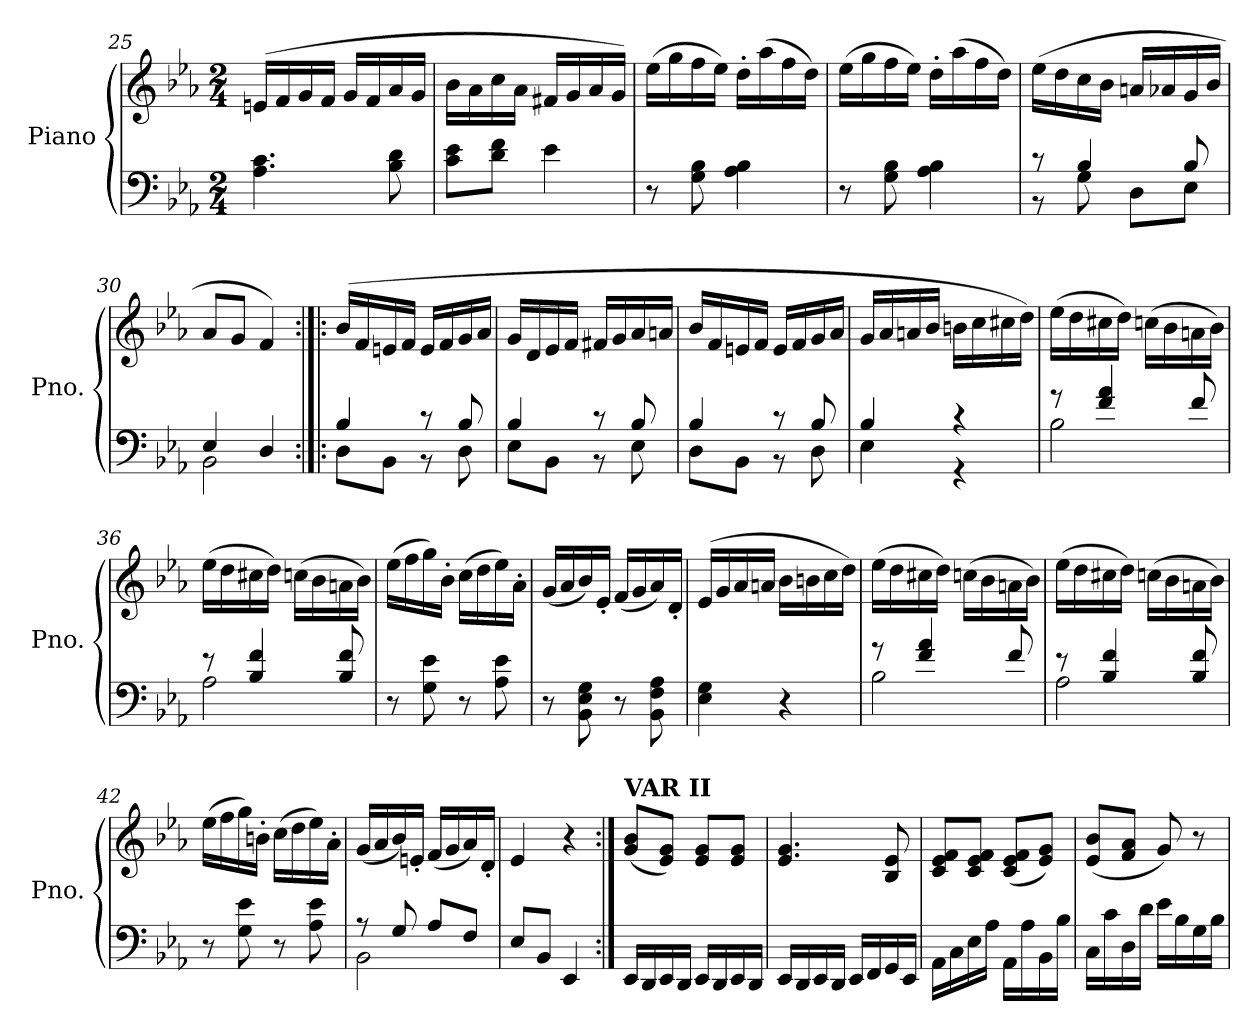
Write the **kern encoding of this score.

**kern	**kern
*part1	*part1
*staff2	*staff1
*I"Piano	*
*I'Pno.	*
*clefF4	*clefG2
*k[b-e-a-]	*k[b-e-a-]
*E-:	*E-:
*M2/4	*M2/4
=25	=25
4.A-\ 4.c\	(>16en/LL
.	16f/
.	16g/
.	16f/JJ
.	16g/LL
.	16f/
8B-\ 8d\	16a-/
.	16g/JJ
=26	=26
8c\ 8e-\L	16b-\LL
.	16a-\
8d\ 8f\J	16cc\
.	16a-\JJ
4e-\	16f#X/LL
.	16g/
.	16a-/
.	16g/JJ)
=27	=27
8r	(>16ee-\LL
.	16gg\
8G\ 8B-\	16ff\
.	16ee-\JJ)
4A-\ 4B-\	16dd'\LL
.	(>16aa-\
.	16ff\
.	16dd\JJ)
=28	=28
8r	(>16ee-\LL
.	16gg\
8G\ 8B-\	16ff\
.	16ee-\JJ)
4A-\ 4B-\	16dd'\LL
.	(>16aa-\
.	16ff\
.	16dd\JJ)
=29	=29
*^	*
8r	8r	(>16ee-\LL
.	.	16dd\
4B-/	8G\	16cc\
.	.	16b-\JJ
.	8D\L	16an/LL
.	.	16a-X/
8B-/	8E-\J	16g/
.	.	16b-/JJ
=30	=30	=30
4E-/	2BB-\	8a-/L
.	.	8g/J
4D/	.	4f/)
=31:|!|:	=31:|!|:	=31:|!|:
4B-/	8D\L	(>16b-/LL
.	.	16f/
.	8BB-\J	16en/
.	.	16f/JJ
8r	8r	16e/LL
.	.	16f/
8B-/	8D\	16g/
.	.	16a-/JJ
=32	=32	=32
4B-/	8E-\L	16g/LL
.	.	16d/
.	8BB-\J	16e-/
.	.	16f/JJ
8r	8r	16f#X/LL
.	.	16g/
8B-/	8E-\	16a-/
.	.	16an/JJ
=33	=33	=33
4B-/	8D\L	16b-/LL
.	.	16f/
.	8BB-\J	16en/
.	.	16f/JJ
8r	8r	16e/LL
.	.	16f/
8B-/	8D\	16g/
.	.	16a-/JJ
=34	=34	=34
4B-/	4E-\	16g/LL
.	.	16a-/
.	.	16an/
.	.	16b-/JJ
4r	4r	16bn\LL
.	.	16cc\
.	.	16cc#X\
.	.	16dd\JJ)
=35	=35	=35
8r	2B-\	(>16ee-\LL
.	.	16dd\
4f/ 4a-/	.	16cc#X\
.	.	16dd\JJ)
.	.	(>16ccn\LL
.	.	16b-\
8f/	.	16an\
.	.	16b-\JJ)
=36	=36	=36
8r	2A-\	(>16ee-\LL
.	.	16dd\
4B-/ 4f/	.	16cc#X\
.	.	16dd\JJ)
.	.	(>16ccn\LL
.	.	16b-\
8B-/ 8f/	.	16an\
.	.	16b-\JJ)
*v	*v	*
=37	=37
8r	(>16ee-\LL
.	16ff\
8G\ 8e-\	16gg\)
.	16b-'\JJ
8r	(>16cc\LL
.	16dd\
8A-\ 8e-\	16ee-\)
.	16a-'\JJ
=38	=38
8r	(<16g/LL
.	16a-/
8BB-\ 8E-\ 8G\	16b-/)
.	16e-'/JJ
8r	(<16f/LL
.	16g/
8BB-\ 8F\ 8A-\	16a-/)
.	16d'/JJ
=39	=39
4E-\ 4G\	(>16e-/LL
.	16g/
.	16a-/
.	16an/JJ
4r	16b-\LL
.	16bn\
.	16cc\
.	16dd\JJ)
=40	=40
*^	*
8r	2B-\	(>16ee-\LL
.	.	16dd\
4f/ 4a-/	.	16cc#X\
.	.	16dd\JJ)
.	.	(>16ccn\LL
.	.	16b-\
8f/	.	16an\
.	.	16b-\JJ)
=41	=41	=41
8r	2A-\	(>16ee-\LL
.	.	16dd\
4B-/ 4f/	.	16cc#X\
.	.	16dd\JJ)
.	.	(>16ccn\LL
.	.	16b-\
8B-/ 8f/	.	16an\
.	.	16b-\JJ)
*v	*v	*
=42	=42
8r	(>16ee-\LL
.	16ff\
8G\ 8e-\	16gg\)
.	16bn'\JJ
8r	(>16cc\LL
.	16dd\
8A-\ 8e-\	16ee-\)
.	16a-'\JJ
=43	=43
*^	*
8r	2BB-\	(<16g/LL
.	.	16a-/
8G/	.	16b-/)
.	.	16en'/JJ
8A-/L	.	(<16f/LL
.	.	16g/
8F/J	.	16a-/)
.	.	16d'/JJ
*v	*v	*
=44	=44
8E-/L	4e-/
8BB-/J	.
4EE-/	4r
=45:|!	=45:|!
!	!LO:TX:a:B:t=VAR II
16EE-/LL	(<8g/ 8b-/L
16DD/	.
16EE-/	8e-/ 8g/J)
16DD/JJ	.
16EE-/LL	8e-/ 8g/L
16DD/	.
16EE-/	8e-/ 8g/J
16DD/JJ	.
=46	=46
16EE-/LL	4.e-/ 4.g/
16DD/	.
16EE-/	.
16DD/JJ	.
16EE-/LL	.
16FF/	.
16GG/	8B-/ 8e-/
16EE-/JJ	.
=47	=47
16AA-\LL	8c/ 8e-/ 8f/L
16C\	.
16E-\	8c/ 8e-/ 8f/J
16A-\JJ	.
16AA-\LL	(<8c/ 8e-/ 8f/L
16A-\	.
16BB-\	8e-/ 8g/J)
16B-\JJ	.
=48	=48
16C\LL	(<8e-/ 8b-/L
16c\	.
16D\	8f/ 8a-/J
16d\JJ	.
16e-\LL	8g/)
16B-\	.
16G\	8r
16B-\JJ	.
=	=
*-	*-
